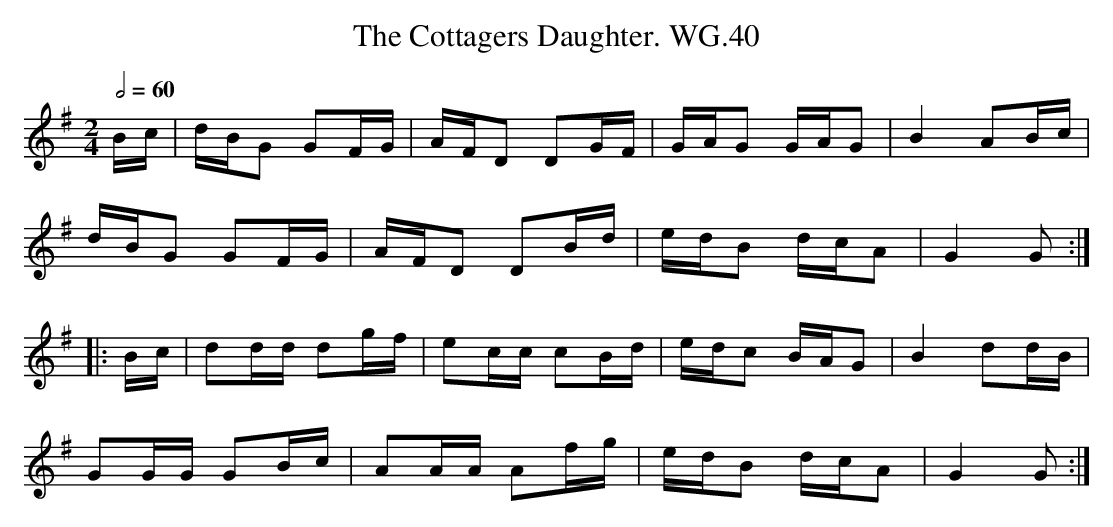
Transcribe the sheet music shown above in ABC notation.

X:1
T:Cottagers Daughter. WG.40, The
M:2/4
L:1/8
Q:2/4=60
K:G
B/c/|d/B/G GF/G/|A/F/D DG/F/|G/A/G G/A/G|B2 AB/c/|
d/B/G GF/G/|A/F/D DB/d/|e/d/B d/c/A|G2 G:|
|:B/c/|dd/d/ dg/f/|ec/c/ cB/d/|e/d/c B/A/G|B2 dd/B/|
GG/G/ GB/c/|AA/A/ Af/g/|e/d/B d/c/A|G2 G:|
